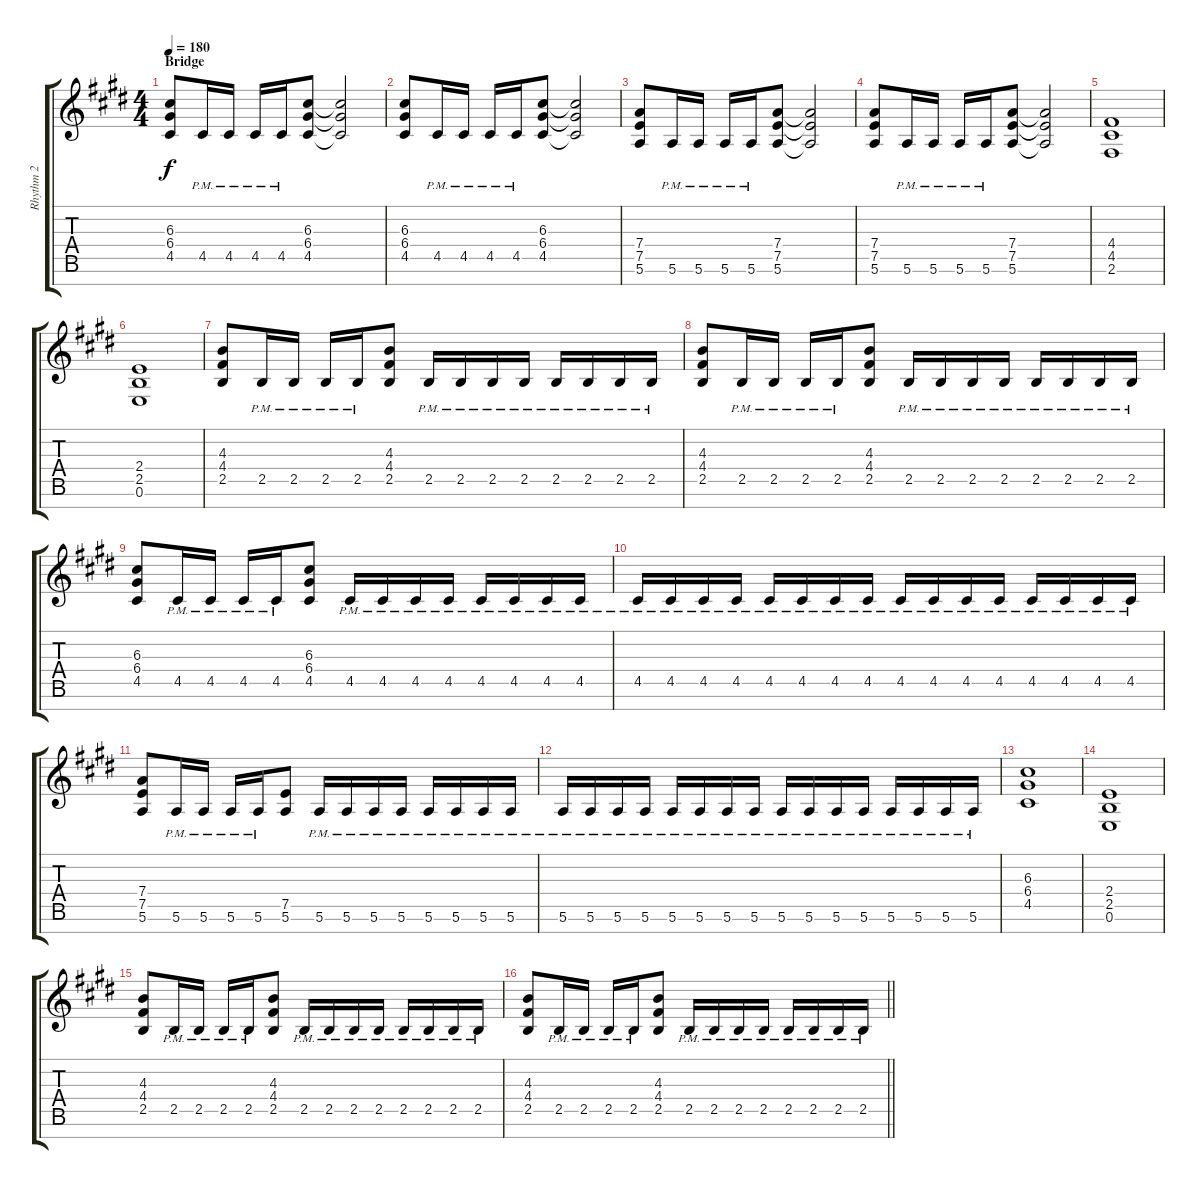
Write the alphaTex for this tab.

\track ("Rhythm 2" "Rhythm 2") {instrument distortionguitar}
\staff {score tabs}
\tuning (E4 B3 G3 D3 A2 E2 B1) {hide}
\ts (4 4)
\section ("" "Bridge")
\tempo 180
\clef g2
\ks c#minor
(6.3 6.4 4.5).8{dy f} 4.5{pm}.16 4.5{pm}.16 4.5{pm}.16 4.5{pm}.16 (6.3 6.4 4.5).8 (6.3{t} 6.4{t} 4.5{t}).2 |
(6.3 6.4 4.5).8 4.5{pm}.16 4.5{pm}.16 4.5{pm}.16 4.5{pm}.16 (6.3 6.4 4.5).8 (6.3{t} 6.4{t} 4.5{t}).2 |
(7.4 7.5 5.6).8 5.6{pm}.16 5.6{pm}.16 5.6{pm}.16 5.6{pm}.16 (7.4 7.5 5.6).8 (7.4{t} 7.5{t} 5.6{t}).2 |
(7.4 7.5 5.6).8 5.6{pm}.16 5.6{pm}.16 5.6{pm}.16 5.6{pm}.16 (7.4 7.5 5.6).8 (7.4{t} 7.5{t} 5.6{t}).2 |
(4.4 4.5 2.6).1 |
(2.4 2.5 0.6).1 |
(4.3 4.4 2.5).8 2.5{pm}.16 2.5{pm}.16 2.5{pm}.16 2.5{pm}.16 (4.3 4.4 2.5).8 2.5{pm}.16 2.5{pm}.16 2.5{pm}.16 2.5{pm}.16 2.5{pm}.16 2.5{pm}.16 2.5{pm}.16 2.5{pm}.16 |
(4.3 4.4 2.5).8 2.5{pm}.16 2.5{pm}.16 2.5{pm}.16 2.5{pm}.16 (4.3 4.4 2.5).8 2.5{pm}.16 2.5{pm}.16 2.5{pm}.16 2.5{pm}.16 2.5{pm}.16 2.5{pm}.16 2.5{pm}.16 2.5{pm}.16 |
(6.3 6.4 4.5).8 4.5{pm}.16 4.5{pm}.16 4.5{pm}.16 4.5{pm}.16 (6.3 6.4 4.5).8 4.5{pm}.16 4.5{pm}.16 4.5{pm}.16 4.5{pm}.16 4.5{pm}.16 4.5{pm}.16 4.5{pm}.16 4.5{pm}.16 |
4.5{pm}.16 4.5{pm}.16 4.5{pm}.16 4.5{pm}.16 4.5{pm}.16 4.5{pm}.16 4.5{pm}.16 4.5{pm}.16 4.5{pm}.16 4.5{pm}.16 4.5{pm}.16 4.5{pm}.16 4.5{pm}.16 4.5{pm}.16 4.5{pm}.16 4.5{pm}.16 |
(7.4 7.5 5.6).8 5.6{pm}.16 5.6{pm}.16 5.6{pm}.16 5.6{pm}.16 (7.5 5.6).8 5.6{pm}.16 5.6{pm}.16 5.6{pm}.16 5.6{pm}.16 5.6{pm}.16 5.6{pm}.16 5.6{pm}.16 5.6{pm}.16 |
5.6{pm}.16 5.6{pm}.16 5.6{pm}.16 5.6{pm}.16 5.6{pm}.16 5.6{pm}.16 5.6{pm}.16 5.6{pm}.16 5.6{pm}.16 5.6{pm}.16 5.6{pm}.16 5.6{pm}.16 5.6{pm}.16 5.6{pm}.16 5.6{pm}.16 5.6{pm}.16 |
(6.3 6.4 4.5).1 |
(2.4 2.5 0.6).1 |
(4.3 4.4 2.5).8 2.5{pm}.16 2.5{pm}.16 2.5{pm}.16 2.5{pm}.16 (4.3 4.4 2.5).8 2.5{pm}.16 2.5{pm}.16 2.5{pm}.16 2.5{pm}.16 2.5{pm}.16 2.5{pm}.16 2.5{pm}.16 2.5{pm}.16 |
\barLineRight lightlight
(4.3 4.4 2.5).8 2.5{pm}.16 2.5{pm}.16 2.5{pm}.16 2.5{pm}.16 (4.3 4.4 2.5).8 2.5{pm}.16 2.5{pm}.16 2.5{pm}.16 2.5{pm}.16 2.5{pm}.16 2.5{pm}.16 2.5{pm}.16 2.5{pm}.16
